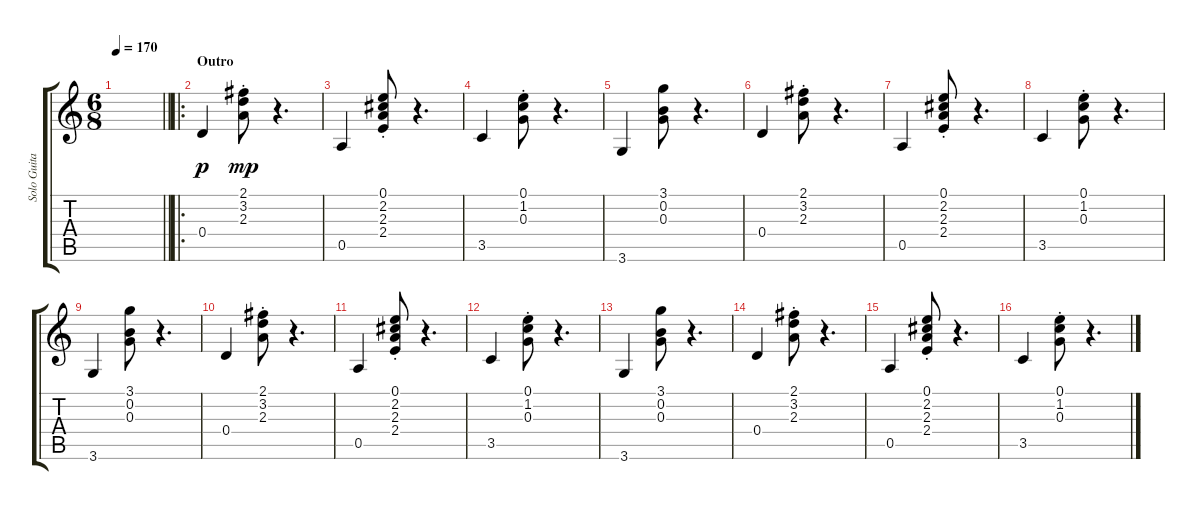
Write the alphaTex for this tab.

\track ("Solo Guitar" "Solo Guita") {instrument overdrivenguitar}
\staff {score tabs}
\tuning (E4 B3 G3 D3 A2 E2) {hide}
\ts (6 8)
\tempo 170
\clef g2
\barLineRight lightlight
\ks c
|
\ro
\section ("" "Outro")
0.4.4{dy p} (2.1 3.2 2.3{st}).8{dy mp} r.4{d} |
0.5.4 (0.1 2.2 2.3{st} 2.4).8 r.4{d} |
3.5.4 (0.1{st} 1.2 0.3).8 r.4{d} |
3.6.4 (3.1 0.2 0.3).8 r.4{d} |
0.4.4 (2.1 3.2 2.3{st}).8 r.4{d} |
0.5.4 (0.1 2.2 2.3{st} 2.4).8 r.4{d} |
3.5.4 (0.1{st} 1.2 0.3).8 r.4{d} |
3.6.4 (3.1 0.2 0.3).8 r.4{d} |
0.4.4 (2.1 3.2 2.3{st}).8 r.4{d} |
0.5.4 (0.1 2.2 2.3{st} 2.4).8 r.4{d} |
3.5.4 (0.1{st} 1.2 0.3).8 r.4{d} |
3.6.4 (3.1 0.2 0.3).8 r.4{d} |
0.4.4 (2.1 3.2 2.3{st}).8 r.4{d} |
0.5.4 (0.1 2.2 2.3{st} 2.4).8 r.4{d} |
3.5.4 (0.1{st} 1.2 0.3).8 r.4{d}
